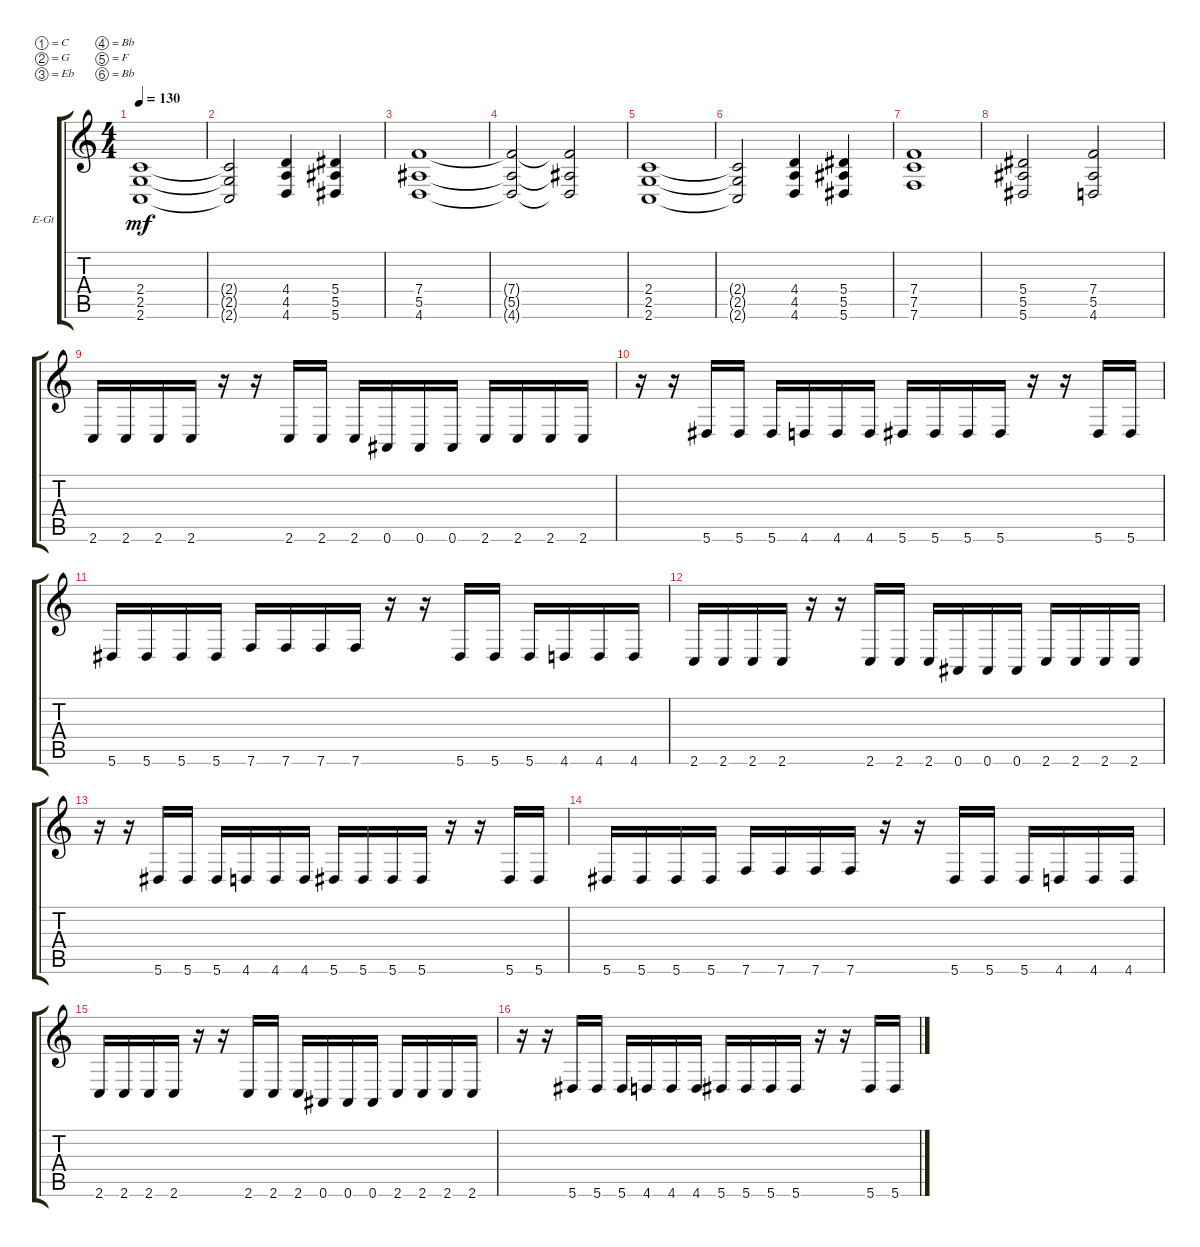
\bracketExtendMode groupsimilarinstruments
\firstSystemTrackNameOrientation horizontal
\otherSystemsTrackNameOrientation horizontal
\track ("Electric Guitar 1" "E-Gt") {instrument distortionguitar}
\staff {score tabs}
\tuning (C4 G3 Eb3 Bb2 F2 Bb1)
\ts (4 4)
\tempo 130
\clef g2
\ks c
(2.6 2.5 2.4).1{dy mf instrument distortionguitar} |
(2.6{t} 2.5{t} 2.4{t}).2 (4.6 4.5 4.4).4 (5.4 5.5 5.6).4 |
(4.6 5.5 7.4).1 |
(4.6{t} 5.5{t} 7.4{t}).2 (4.6{t} 5.5{t} 7.4{t}).2 |
(2.6 2.5 2.4).1 |
(2.6{t} 2.5{t} 2.4{t}).2 (4.6 4.5 4.4).4 (5.4 5.5 5.6).4 |
(7.6 7.5 7.4).1 |
(5.6 5.5 5.4).2 (7.4 4.6 5.5).2 |
2.6.16 2.6.16 2.6.16 2.6.16 r.16 r.16 2.6.16 2.6.16 2.6.16 0.6.16 0.6.16 0.6.16 2.6.16 2.6.16 2.6.16 2.6.16 |
r.16 r.16 5.6.16 5.6.16 5.6.16 4.6.16 4.6.16 4.6.16 5.6.16 5.6.16 5.6.16 5.6.16 r.16 r.16 5.6.16 5.6.16 |
5.6.16 5.6.16 5.6.16 5.6.16 7.6.16 7.6.16 7.6.16 7.6.16 r.16 r.16 5.6.16 5.6.16 5.6.16 4.6.16 4.6.16 4.6.16 |
2.6.16 2.6.16 2.6.16 2.6.16 r.16 r.16 2.6.16 2.6.16 2.6.16 0.6.16 0.6.16 0.6.16 2.6.16 2.6.16 2.6.16 2.6.16 |
r.16 r.16 5.6.16 5.6.16 5.6.16 4.6.16 4.6.16 4.6.16 5.6.16 5.6.16 5.6.16 5.6.16 r.16 r.16 5.6.16 5.6.16 |
5.6.16 5.6.16 5.6.16 5.6.16 7.6.16 7.6.16 7.6.16 7.6.16 r.16 r.16 5.6.16 5.6.16 5.6.16 4.6.16 4.6.16 4.6.16 |
2.6.16 2.6.16 2.6.16 2.6.16 r.16 r.16 2.6.16 2.6.16 2.6.16 0.6.16 0.6.16 0.6.16 2.6.16 2.6.16 2.6.16 2.6.16 |
r.16 r.16 5.6.16 5.6.16 5.6.16 4.6.16 4.6.16 4.6.16 5.6.16 5.6.16 5.6.16 5.6.16 r.16 r.16 5.6.16 5.6.16
